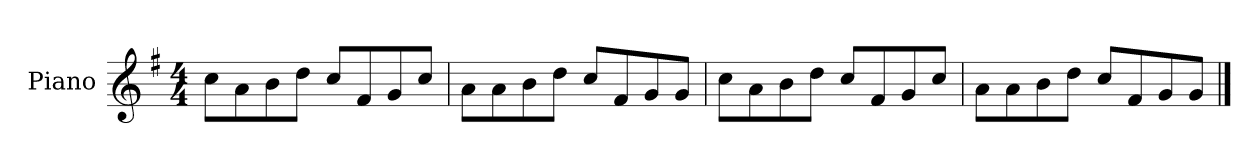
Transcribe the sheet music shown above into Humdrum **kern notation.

**kern
*part1
*staff1
*I"Piano
*I'P-no
*clefG2
*k[f#]
*M4/4
*MM90
=1
8cc\L
8a\
8b\
8dd\J
8cc/L
8f#/
8g/
8cc/J
=2
8a\L
8a\
8b\
8dd\J
8cc/L
8f#/
8g/
8g/J
=3
8cc\L
8a\
8b\
8dd\J
8cc/L
8f#/
8g/
8cc/J
=4
8a\L
8a\
8b\
8dd\J
8cc/L
8f#/
8g/
8g/J
==
*-
